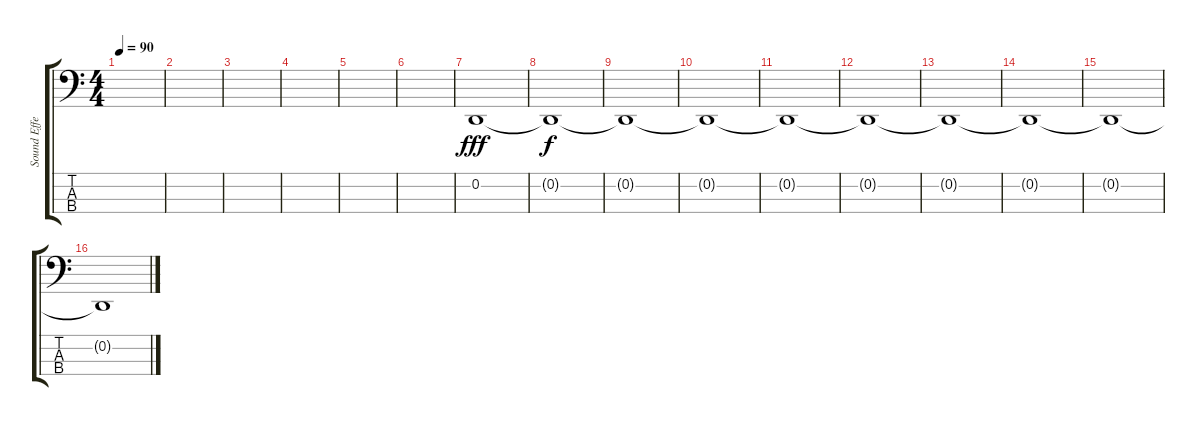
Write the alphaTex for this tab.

\track ("Sound Effect" "Sound Effe") {instrument pad8sweep}
\staff {score tabs}
\tuning (G2 D2 A1 E1) {hide}
\ts (4 4)
\tempo 90
\clef f4
\ks c
|
|
|
|
|
|
0.2.1{dy fff} |
0.2{t}.1{dy f} |
0.2{t}.1 |
0.2{t}.1 |
0.2{t}.1 |
0.2{t}.1 |
0.2{t}.1 |
0.2{t}.1 |
0.2{t}.1 |
0.2{t}.1
